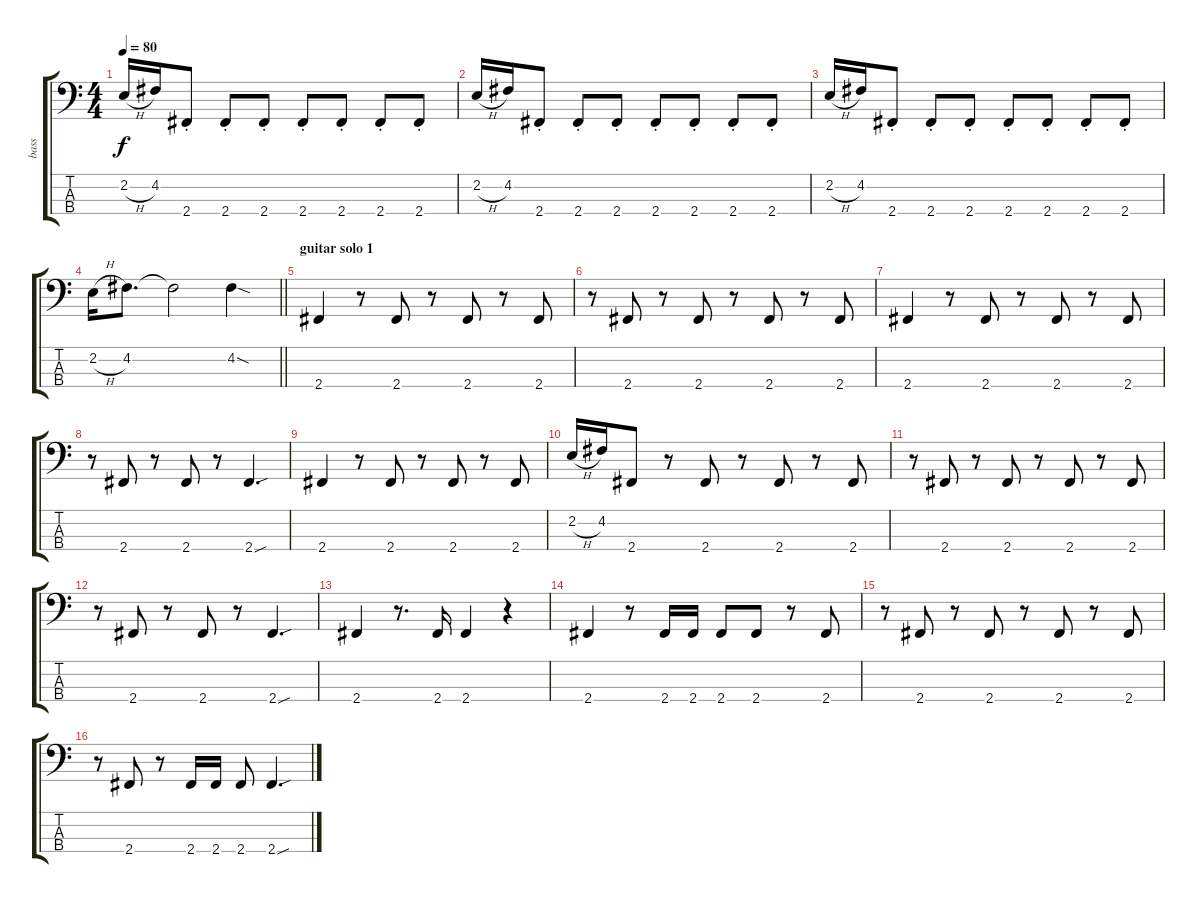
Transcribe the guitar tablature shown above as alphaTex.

\track ("bass" "bass") {instrument electricbassfinger}
\staff {score tabs}
\tuning (G2 D2 A1 E1) {hide}
\ts (4 4)
\tempo 80
\clef f4
\ks c
2.2{h}.16{dy f} 4.2.16 2.4{st}.8 2.4{st}.8 2.4{st}.8 2.4{st}.8 2.4{st}.8 2.4{st}.8 2.4{st}.8 |
2.2{h}.16 4.2.16 2.4{st}.8 2.4{st}.8 2.4{st}.8 2.4{st}.8 2.4{st}.8 2.4{st}.8 2.4{st}.8 |
2.2{h}.16 4.2.16 2.4{st}.8 2.4{st}.8 2.4{st}.8 2.4{st}.8 2.4{st}.8 2.4{st}.8 2.4{st}.8 |
\barLineRight lightlight
2.2{h}.16 4.2.8{d} 4.2{t}.2 4.2{sod}.4 |
\section ("" "guitar solo 1")
2.4.4 r.8 2.4.8 r.8 2.4.8 r.8 2.4.8 |
r.8 2.4.8 r.8 2.4.8 r.8 2.4.8 r.8 2.4.8 |
2.4.4 r.8 2.4.8 r.8 2.4.8 r.8 2.4.8 |
r.8 2.4.8 r.8 2.4.8 r.8 2.4{sou}.4{d} |
2.4.4 r.8 2.4.8 r.8 2.4.8 r.8 2.4.8 |
2.2{h}.16 4.2.16 2.4.8 r.8 2.4.8 r.8 2.4.8 r.8 2.4.8 |
r.8 2.4.8 r.8 2.4.8 r.8 2.4.8 r.8 2.4.8 |
r.8 2.4.8 r.8 2.4.8 r.8 2.4{sou}.4{d} |
2.4.4 r.8{d} 2.4.16 2.4.4 r.4 |
2.4.4 r.8 2.4.16 2.4.16 2.4.8 2.4.8 r.8 2.4.8 |
r.8 2.4.8 r.8 2.4.8 r.8 2.4.8 r.8 2.4.8 |
r.8 2.4.8 r.8 2.4.16 2.4.16 2.4.8 2.4{sou}.4{d}
